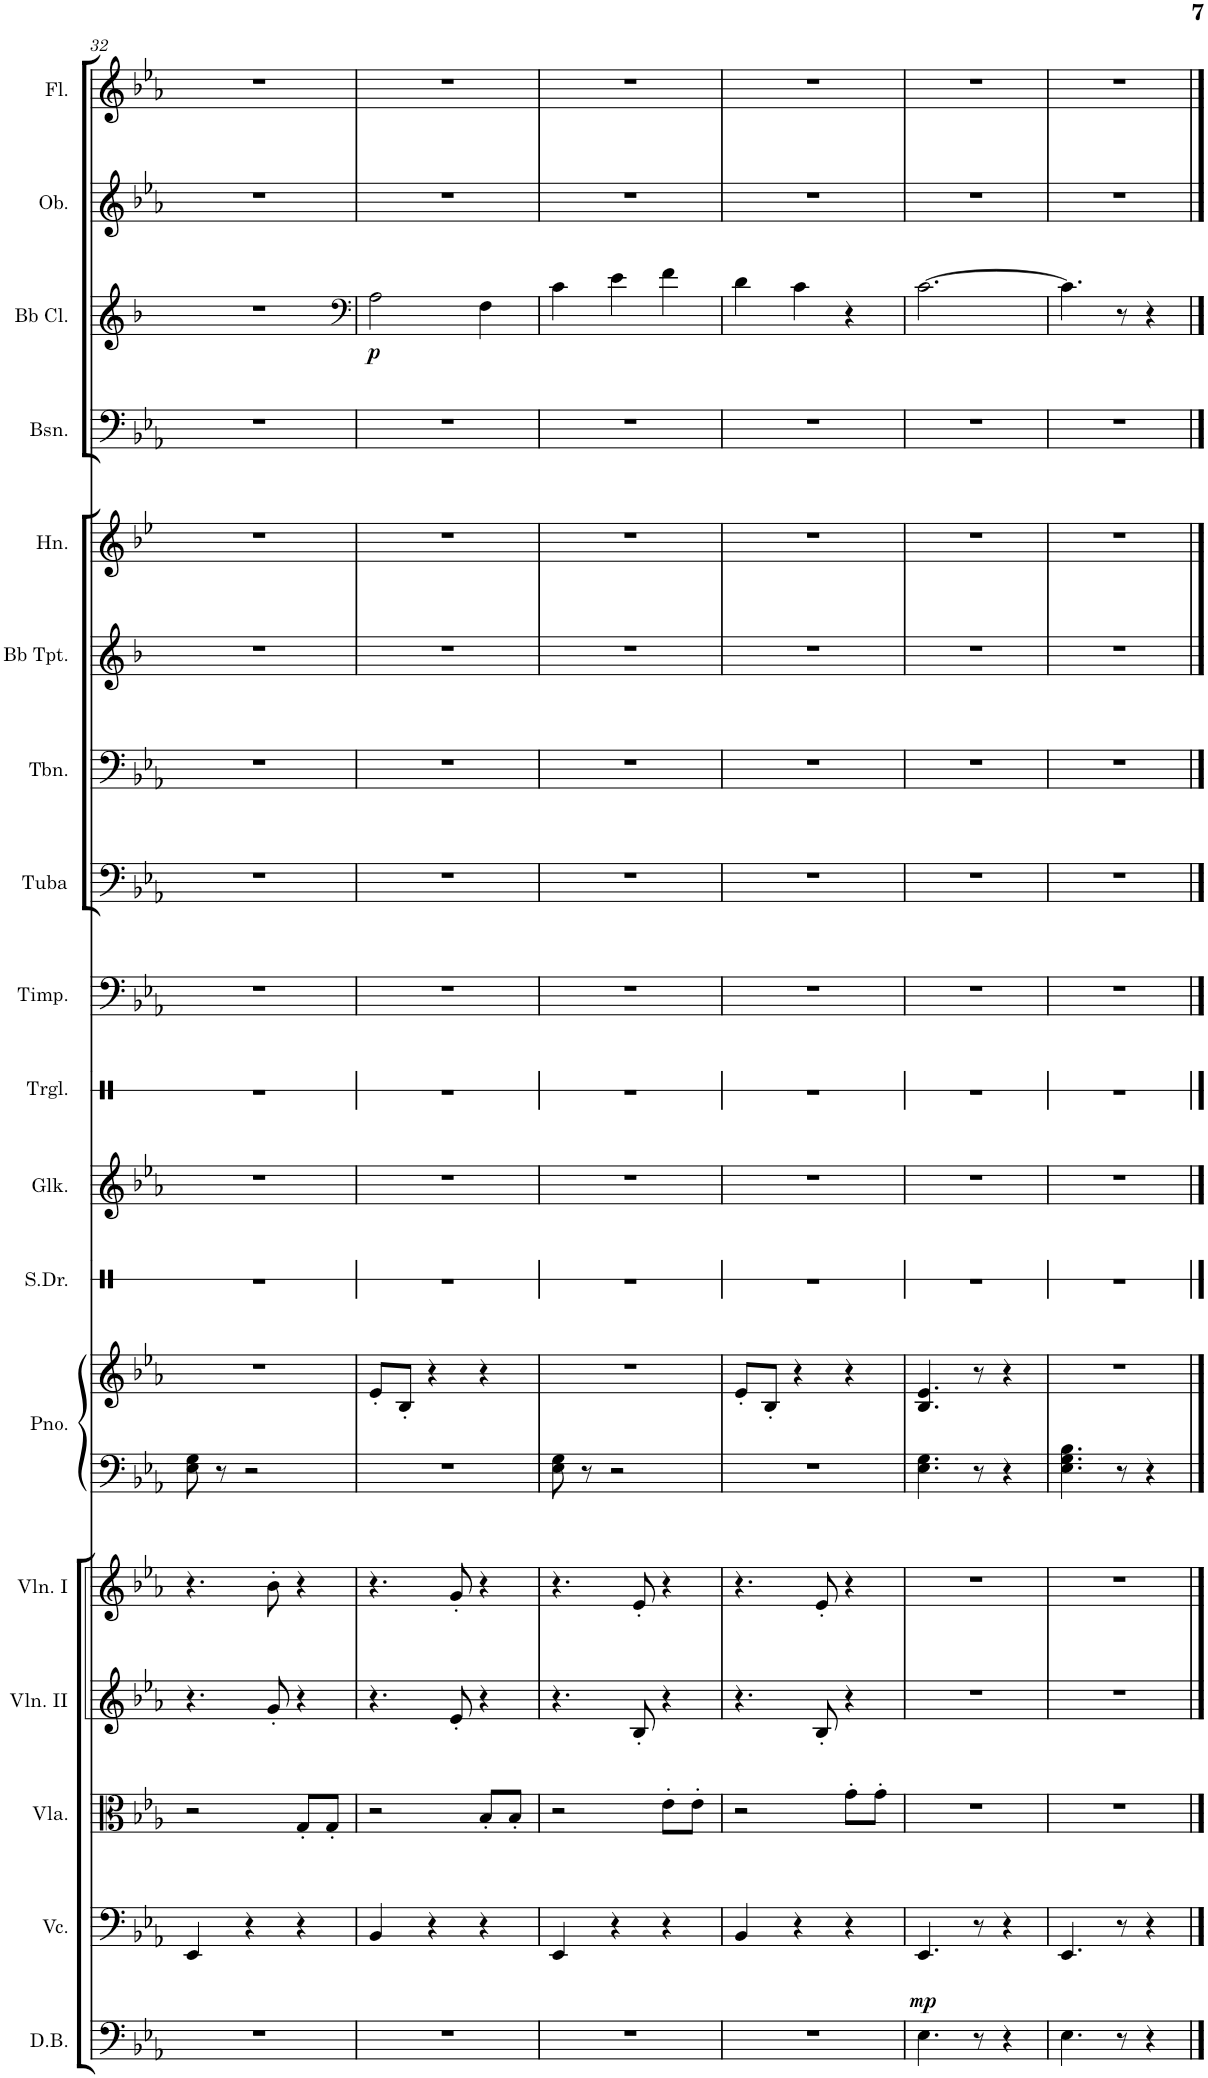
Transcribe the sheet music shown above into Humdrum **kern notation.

**kern	**dynam	**kern	**kern	**kern	**kern	**kern	**kern	**kern	**kern	**kern	**kern	**kern	**kern	**kern	**kern	**kern	**kern	**dynam	**kern	**kern
*part18	*part18	*part17	*part16	*part15	*part14	*part13	*part13	*part12	*part11	*part10	*part9	*part8	*part7	*part6	*part5	*part4	*part3	*part3	*part2	*part1
*staff19	*staff19	*staff18	*staff17	*staff16	*staff15	*staff14	*staff13	*staff12	*staff11	*staff10	*staff9	*staff8	*staff7	*staff6	*staff5	*staff4	*staff3	*staff3	*staff2	*staff1
*I"Double Bass	*	*I"Cello	*I"Viola	*I"Violin II	*I"Violin I	*I"Piano	*	*I"Snare Drum	*I"Glockenspiel	*I"Triangle	*I"Timpani	*I"Tuba	*I"Trombone	*I"Trumpet in Bb	*I"Horn in F	*I"Bassoon	*I"Clarinet in Bb	*	*I"Oboe	*I"Flute
*I'D.B.	*	*	*I'Vla.	*I'Vln. II	*I'Vln. I	*I'Pno.	*	*I'S.Dr.	*I'Glk.	*I'Trgl.	*I'Timp.	*I'Tuba	*I'Tbn.	*	*I'Hn.	*I'Bsn.	*	*	*I'Ob.	*I'Fl.
!!LO:PB:g=z
*clefF4	*	*clefF4	*clefC3	*clefG2	*clefG2	*clefF4	*clefG2	*clefX	*clefG2	*clefX	*clefF4	*clefF4	*clefF4	*clefG2	*clefG2	*clefF4	*clefG2	*	*clefG2	*clefG2
*Trd7c12	*	*	*	*	*	*	*	*	*Trd-14c-24	*	*	*	*	*Trd1c2	*Trd4c7	*	*Trd1c2	*	*	*
*k[b-e-a-]	*	*k[b-e-a-]	*k[b-e-a-]	*k[b-e-a-]	*k[b-e-a-]	*k[b-e-a-]	*k[b-e-a-]	*k[b-e-a-]	*k[b-e-a-]	*k[b-e-a-]	*k[b-e-a-]	*k[b-e-a-]	*k[b-e-a-]	*k[b-]	*k[b-e-]	*k[b-e-a-]	*k[b-]	*	*k[b-e-a-]	*k[b-e-a-]
*E-:	*	*E-:	*E-:	*E-:	*E-:	*E-:	*E-:	*E-:	*E-:	*E-:	*E-:	*E-:	*E-:	*F:	*B-:	*E-:	*F:	*	*E-:	*E-:
*M3/4	*	*M3/4	*M3/4	*M3/4	*M3/4	*M3/4	*M3/4	*M3/4	*M3/4	*M3/4	*M3/4	*M3/4	*M3/4	*M3/4	*M3/4	*M3/4	*M3/4	*	*M3/4	*M3/4
=32	=32	=32	=32	=32	=32	=32	=32	=32	=32	=32	=32	=32	=32	=32	=32	=32	=32	=32	=32	=32
2.r	.	4EE-/	2r	4.r	4.r	8E-\ 8G\	2.r	2.r	2.r	2.r	2.r	2.r	2.r	2.r	2.r	2.r	2.r	.	2.r	2.r
.	.	.	.	.	.	8r	.	.	.	.	.	.	.	.	.	.	.	.	.	.
.	.	4r	.	.	.	2r	.	.	.	.	.	.	.	.	.	.	.	.	.	.
.	.	.	.	8g'/	8b-'\	.	.	.	.	.	.	.	.	.	.	.	.	.	.	.
.	.	4r	8G'/L	4r	4r	.	.	.	.	.	.	.	.	.	.	.	.	.	.	.
.	.	.	8G'/J	.	.	.	.	.	.	.	.	.	.	.	.	.	.	.	.	.
=33	=33	=33	=33	=33	=33	=33	=33	=33	=33	=33	=33	=33	=33	=33	=33	=33	=33	=33	=33	=33
*	*	*	*	*	*	*	*	*	*	*	*	*	*	*	*	*	*clefF4	*	*	*
!	!	!	!	!	!	!	!	!	!	!	!	!	!	!	!	!	!	!LO:DY:b	!	!
2.r	.	4BB-/	2r	4.r	4.r	2.r	8e-'/L	2.r	2.r	2.r	2.r	2.r	2.r	2.r	2.r	2.r	2A\	p	2.r	2.r
.	.	.	.	.	.	.	8B-'/J	.	.	.	.	.	.	.	.	.	.	.	.	.
.	.	4r	.	.	.	.	4r	.	.	.	.	.	.	.	.	.	.	.	.	.
.	.	.	.	8e-'/	8g'/	.	.	.	.	.	.	.	.	.	.	.	.	.	.	.
.	.	4r	8B-'/L	4r	4r	.	4r	.	.	.	.	.	.	.	.	.	4F\	.	.	.
.	.	.	8B-'/J	.	.	.	.	.	.	.	.	.	.	.	.	.	.	.	.	.
=34	=34	=34	=34	=34	=34	=34	=34	=34	=34	=34	=34	=34	=34	=34	=34	=34	=34	=34	=34	=34
2.r	.	4EE-/	2r	4.r	4.r	8E-\ 8G\	2.r	2.r	2.r	2.r	2.r	2.r	2.r	2.r	2.r	2.r	4c\	.	2.r	2.r
.	.	.	.	.	.	8r	.	.	.	.	.	.	.	.	.	.	.	.	.	.
.	.	4r	.	.	.	2r	.	.	.	.	.	.	.	.	.	.	4e\	.	.	.
.	.	.	.	8B-'/	8e-'/	.	.	.	.	.	.	.	.	.	.	.	.	.	.	.
.	.	4r	8e-'\L	4r	4r	.	.	.	.	.	.	.	.	.	.	.	4f\	.	.	.
.	.	.	8e-'\J	.	.	.	.	.	.	.	.	.	.	.	.	.	.	.	.	.
=35	=35	=35	=35	=35	=35	=35	=35	=35	=35	=35	=35	=35	=35	=35	=35	=35	=35	=35	=35	=35
2.r	.	4BB-/	2r	4.r	4.r	2.r	8e-'/L	2.r	2.r	2.r	2.r	2.r	2.r	2.r	2.r	2.r	4d\	.	2.r	2.r
.	.	.	.	.	.	.	8B-'/J	.	.	.	.	.	.	.	.	.	.	.	.	.
.	.	4r	.	.	.	.	4r	.	.	.	.	.	.	.	.	.	4c\	.	.	.
.	.	.	.	8B-'/	8e-'/	.	.	.	.	.	.	.	.	.	.	.	.	.	.	.
.	.	4r	8g'\L	4r	4r	.	4r	.	.	.	.	.	.	.	.	.	4r	.	.	.
.	.	.	8g'\J	.	.	.	.	.	.	.	.	.	.	.	.	.	.	.	.	.
=36	=36	=36	=36	=36	=36	=36	=36	=36	=36	=36	=36	=36	=36	=36	=36	=36	=36	=36	=36	=36
!	!LO:DY:a	!	!	!	!	!	!	!	!	!	!	!	!	!	!	!	!	!	!	!
4.E-\	mp	4.EE-/	2.r	2.r	2.r	4.E-\ 4.G\	4.B-/ 4.e-/	2.r	2.r	2.r	2.r	2.r	2.r	2.r	2.r	2.r	[2.c\	.	2.r	2.r
8r	.	8r	.	.	.	8r	8r	.	.	.	.	.	.	.	.	.	.	.	.	.
4r	.	4r	.	.	.	4r	4r	.	.	.	.	.	.	.	.	.	.	.	.	.
=37	=37	=37	=37	=37	=37	=37	=37	=37	=37	=37	=37	=37	=37	=37	=37	=37	=37	=37	=37	=37
4.E-\	.	4.EE-/	2.r	2.r	2.r	4.E-\ 4.G\ 4.B-\	2.r	2.r	2.r	2.r	2.r	2.r	2.r	2.r	2.r	2.r	4.c\]	.	2.r	2.r
8r	.	8r	.	.	.	8r	.	.	.	.	.	.	.	.	.	.	8r	.	.	.
4r	.	4r	.	.	.	4r	.	.	.	.	.	.	.	.	.	.	4r	.	.	.
==	==	==	==	==	==	==	==	==	==	==	==	==	==	==	==	==	==	==	==	==
*-	*-	*-	*-	*-	*-	*-	*-	*-	*-	*-	*-	*-	*-	*-	*-	*-	*-	*-	*-	*-
